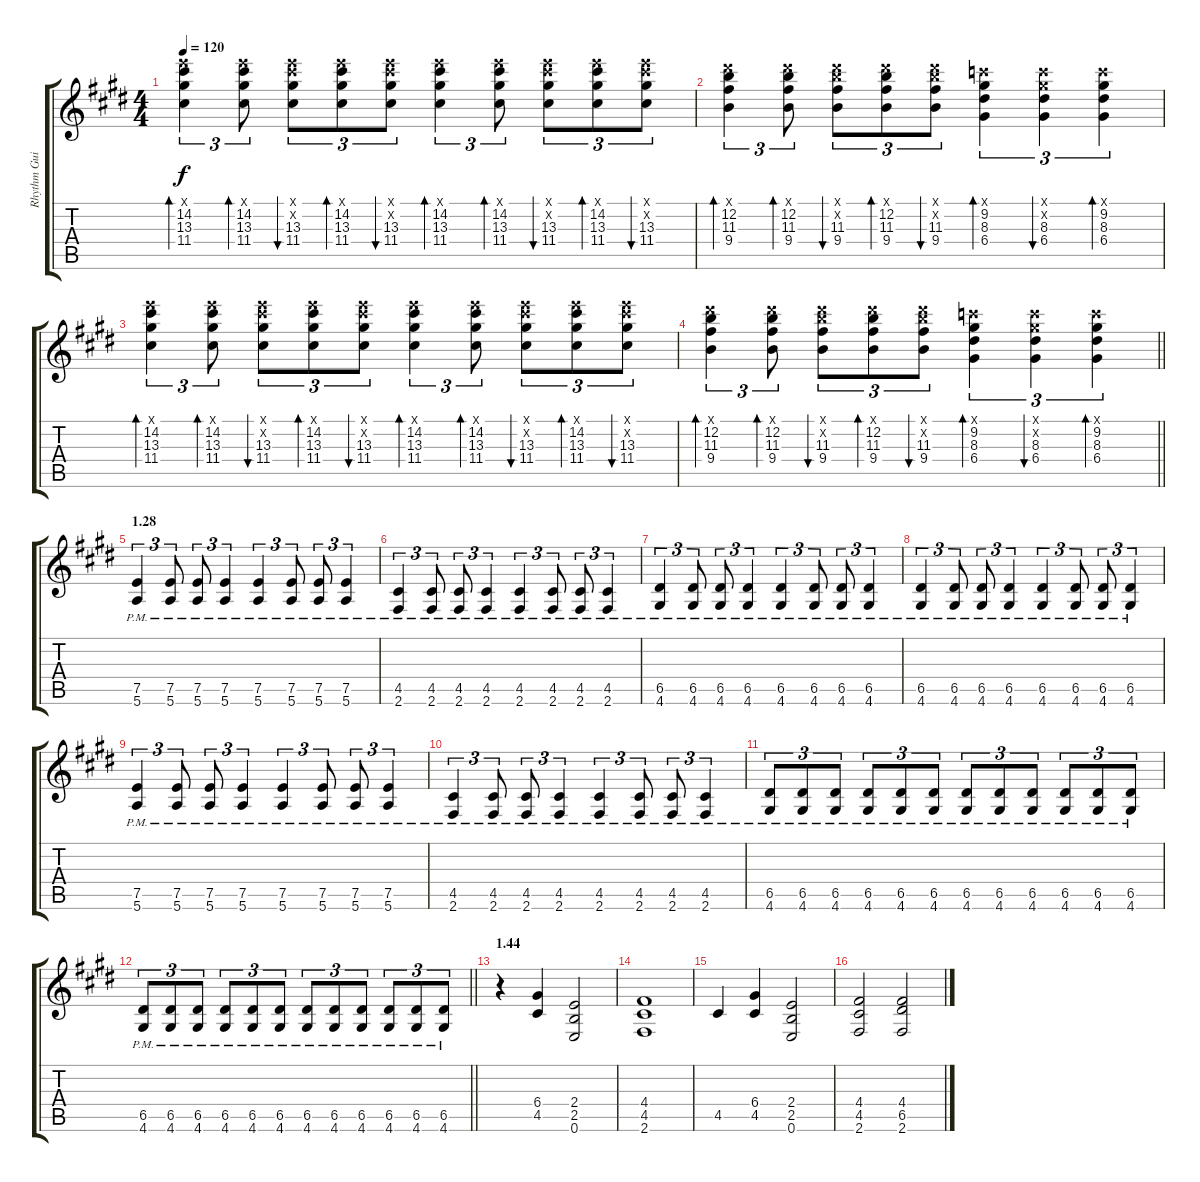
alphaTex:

\track ("Rhythm Guitar" "Rhythm Gui") {instrument acousticguitarnylon}
\staff {score tabs}
\tuning (E4 B3 G3 D3 A2 E2) {hide}
\ts (4 4)
\tempo 120
\clef g2
\ks c#minor
(12.1{x} 14.2 13.3 11.4).4{tu (3 2) bd 30 dy f} (12.1{x} 14.2 13.3 11.4).8{tu (3 2) bd 30} (12.1{x} 14.2{x} 13.3 11.4).8{tu (3 2) bu 30} (12.1{x} 14.2 13.3 11.4).8{tu (3 2) bd 30} (12.1{x} 14.2{x} 13.3 11.4).8{tu (3 2) bu 30} (12.1{x} 14.2 13.3 11.4).4{tu (3 2) bd 30} (12.1{x} 14.2 13.3 11.4).8{tu (3 2) bd 30} (12.1{x} 14.2{x} 13.3 11.4).8{tu (3 2) bu 30} (12.1{x} 14.2 13.3 11.4).8{tu (3 2) bd 30} (12.1{x} 14.2{x} 13.3 11.4).8{tu (3 2) bu 30} |
(11.1{x} 12.2 11.3 9.4).4{tu (3 2) bd 30} (11.1{x} 12.2 11.3 9.4).8{tu (3 2) bd 30} (11.1{x} 12.2{x} 11.3 9.4).8{tu (3 2) bu 30} (11.1{x} 12.2 11.3 9.4).8{tu (3 2) bd 30} (11.1{x} 12.2{x} 11.3 9.4).8{tu (3 2) bu 30} (8.1{x} 9.2 8.3 6.4).4{tu (3 2) bd 30} (8.1{x} 9.2{x} 8.3 6.4).4{tu (3 2) bu 30} (8.1{x} 9.2 8.3 6.4).4{tu (3 2) bd 30} |
(12.1{x} 14.2 13.3 11.4).4{tu (3 2) bd 30} (12.1{x} 14.2 13.3 11.4).8{tu (3 2) bd 30} (12.1{x} 14.2{x} 13.3 11.4).8{tu (3 2) bu 30} (12.1{x} 14.2 13.3 11.4).8{tu (3 2) bd 30} (12.1{x} 14.2{x} 13.3 11.4).8{tu (3 2) bu 30} (12.1{x} 14.2 13.3 11.4).4{tu (3 2) bd 30} (12.1{x} 14.2 13.3 11.4).8{tu (3 2) bd 30} (12.1{x} 14.2{x} 13.3 11.4).8{tu (3 2) bu 30} (12.1{x} 14.2 13.3 11.4).8{tu (3 2) bd 30} (12.1{x} 14.2{x} 13.3 11.4).8{tu (3 2) bu 30} |
\barLineRight lightlight
(11.1{x} 12.2 11.3 9.4).4{tu (3 2) bd 30} (11.1{x} 12.2 11.3 9.4).8{tu (3 2) bd 30} (11.1{x} 12.2{x} 11.3 9.4).8{tu (3 2) bu 30} (11.1{x} 12.2 11.3 9.4).8{tu (3 2) bd 30} (11.1{x} 12.2{x} 11.3 9.4).8{tu (3 2) bu 30} (8.1{x} 9.2 8.3 6.4).4{tu (3 2) bd 30} (8.1{x} 9.2{x} 8.3 6.4).4{tu (3 2) bu 30} (8.1{x} 9.2 8.3 6.4).4{tu (3 2) bd 30} |
\section ("" "1.28")
(7.5{pm} 5.6{pm}).4{tu (3 2) volume 16 instrument distortionguitar} (7.5{pm} 5.6{pm}).8{tu (3 2)} (7.5{pm} 5.6{pm}).8{tu (3 2)} (7.5{pm} 5.6{pm}).4{tu (3 2)} (7.5{pm} 5.6{pm}).4{tu (3 2)} (7.5{pm} 5.6{pm}).8{tu (3 2)} (7.5{pm} 5.6{pm}).8{tu (3 2)} (7.5{pm} 5.6{pm}).4{tu (3 2)} |
(4.5{pm} 2.6{pm}).4{tu (3 2)} (4.5{pm} 2.6{pm}).8{tu (3 2)} (4.5{pm} 2.6{pm}).8{tu (3 2)} (4.5{pm} 2.6{pm}).4{tu (3 2)} (4.5{pm} 2.6{pm}).4{tu (3 2)} (4.5{pm} 2.6{pm}).8{tu (3 2)} (4.5{pm} 2.6{pm}).8{tu (3 2)} (4.5{pm} 2.6{pm}).4{tu (3 2)} |
(6.5{pm} 4.6{pm}).4{tu (3 2)} (6.5{pm} 4.6{pm}).8{tu (3 2)} (6.5{pm} 4.6{pm}).8{tu (3 2)} (6.5{pm} 4.6{pm}).4{tu (3 2)} (6.5{pm} 4.6{pm}).4{tu (3 2)} (6.5{pm} 4.6{pm}).8{tu (3 2)} (6.5{pm} 4.6{pm}).8{tu (3 2)} (6.5{pm} 4.6{pm}).4{tu (3 2)} |
(6.5{pm} 4.6{pm}).4{tu (3 2)} (6.5{pm} 4.6{pm}).8{tu (3 2)} (6.5{pm} 4.6{pm}).8{tu (3 2)} (6.5{pm} 4.6{pm}).4{tu (3 2)} (6.5{pm} 4.6{pm}).4{tu (3 2)} (6.5{pm} 4.6{pm}).8{tu (3 2)} (6.5{pm} 4.6{pm}).8{tu (3 2)} (6.5{pm} 4.6{pm}).4{tu (3 2)} |
(7.5{pm} 5.6{pm}).4{tu (3 2)} (7.5{pm} 5.6{pm}).8{tu (3 2)} (7.5{pm} 5.6{pm}).8{tu (3 2)} (7.5{pm} 5.6{pm}).4{tu (3 2)} (7.5{pm} 5.6{pm}).4{tu (3 2)} (7.5{pm} 5.6{pm}).8{tu (3 2)} (7.5{pm} 5.6{pm}).8{tu (3 2)} (7.5{pm} 5.6{pm}).4{tu (3 2)} |
(4.5{pm} 2.6{pm}).4{tu (3 2)} (4.5{pm} 2.6{pm}).8{tu (3 2)} (4.5{pm} 2.6{pm}).8{tu (3 2)} (4.5{pm} 2.6{pm}).4{tu (3 2)} (4.5{pm} 2.6{pm}).4{tu (3 2)} (4.5{pm} 2.6{pm}).8{tu (3 2)} (4.5{pm} 2.6{pm}).8{tu (3 2)} (4.5{pm} 2.6{pm}).4{tu (3 2)} |
(6.5{pm} 4.6{pm}).8{tu (3 2)} (6.5{pm} 4.6{pm}).8{tu (3 2)} (6.5{pm} 4.6{pm}).8{tu (3 2)} (6.5{pm} 4.6{pm}).8{tu (3 2)} (6.5{pm} 4.6{pm}).8{tu (3 2)} (6.5{pm} 4.6{pm}).8{tu (3 2)} (6.5{pm} 4.6{pm}).8{tu (3 2)} (6.5{pm} 4.6{pm}).8{tu (3 2)} (6.5{pm} 4.6{pm}).8{tu (3 2)} (6.5{pm} 4.6{pm}).8{tu (3 2)} (6.5{pm} 4.6{pm}).8{tu (3 2)} (6.5{pm} 4.6{pm}).8{tu (3 2)} |
\barLineRight lightlight
(6.5{pm} 4.6{pm}).8{tu (3 2)} (6.5{pm} 4.6{pm}).8{tu (3 2)} (6.5{pm} 4.6{pm}).8{tu (3 2)} (6.5{pm} 4.6{pm}).8{tu (3 2)} (6.5{pm} 4.6{pm}).8{tu (3 2)} (6.5{pm} 4.6{pm}).8{tu (3 2)} (6.5{pm} 4.6{pm}).8{tu (3 2)} (6.5{pm} 4.6{pm}).8{tu (3 2)} (6.5{pm} 4.6{pm}).8{tu (3 2)} (6.5{pm} 4.6{pm}).8{tu (3 2)} (6.5{pm} 4.6{pm}).8{tu (3 2)} (6.5{pm} 4.6{pm}).8{tu (3 2)} |
\section ("" "1.44")
r.4 (6.4 4.5).4 (2.4 2.5 0.6).2 |
(4.4 4.5 2.6).1 |
4.5.4 (6.4 4.5).4 (2.4 2.5 0.6).2 |
(4.4 4.5 2.6).2 (4.4 6.5 2.6).2
